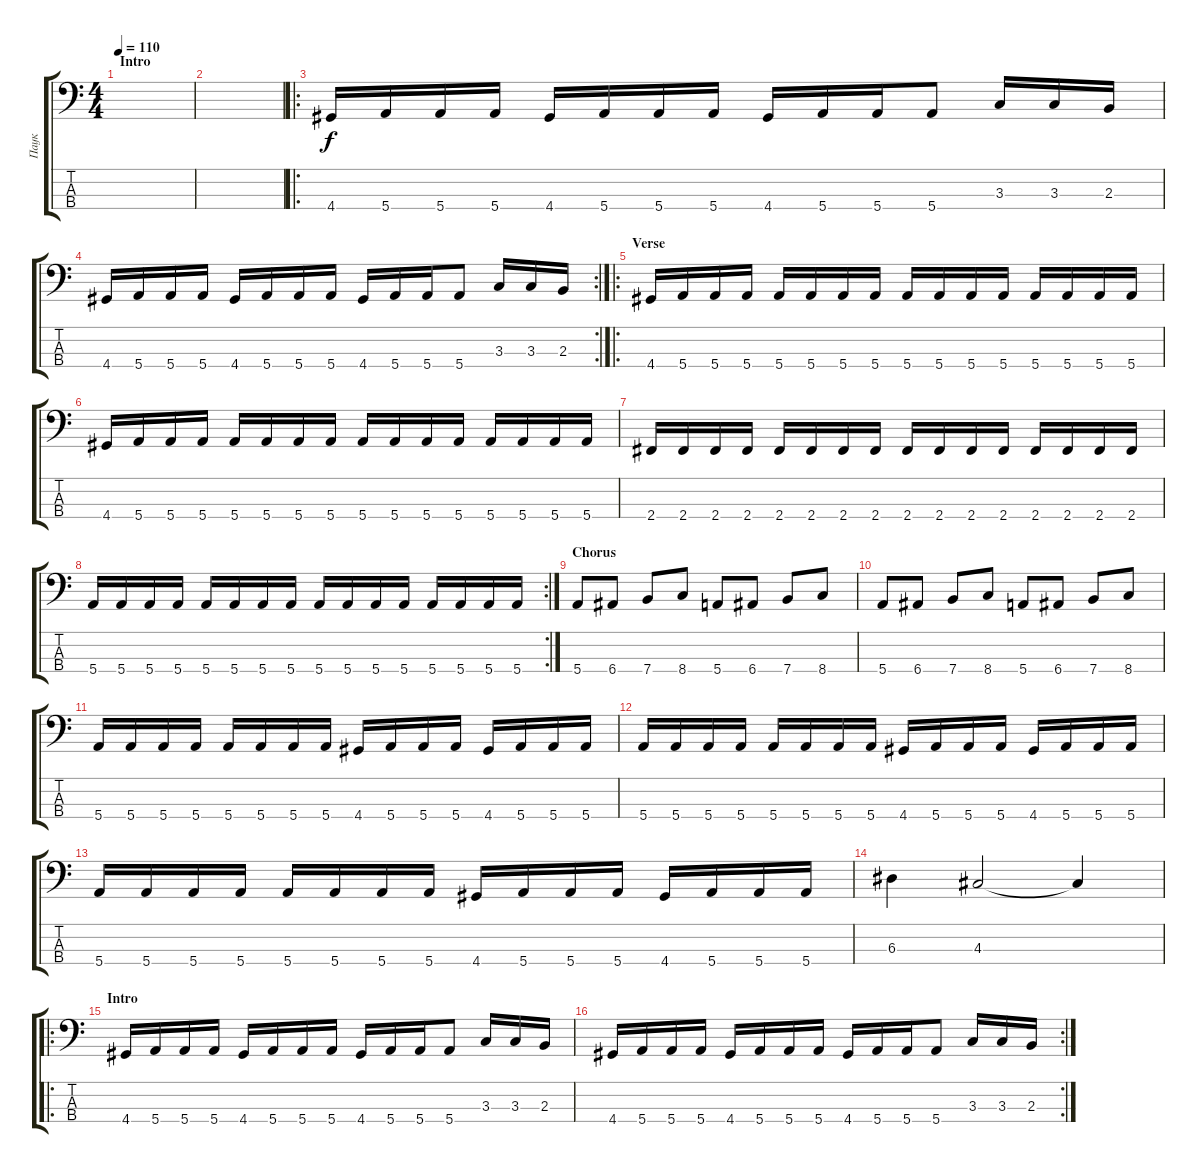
\track ("Паук" "Паук") {instrument electricbasspick}
\staff {score tabs}
\tuning (G2 D2 A1 E1) {hide}
\ts (4 4)
\section ("" "Intro")
\tempo 110
\clef f4
\ks c
|
|
\ro
4.4.16 5.4.16 5.4.16 5.4.16 4.4.16 5.4.16 5.4.16 5.4.16 4.4.16 5.4.16 5.4.16 5.4.8 3.3.16 3.3.16 2.3.16 |
\rc 2
4.4.16 5.4.16 5.4.16 5.4.16 4.4.16 5.4.16 5.4.16 5.4.16 4.4.16 5.4.16 5.4.16 5.4.8 3.3.16 3.3.16 2.3.16 |
\ro
\section ("" "Verse")
4.4.16 5.4.16 5.4.16 5.4.16 5.4.16 5.4.16 5.4.16 5.4.16 5.4.16 5.4.16 5.4.16 5.4.16 5.4.16 5.4.16 5.4.16 5.4.16 |
4.4.16 5.4.16 5.4.16 5.4.16 5.4.16 5.4.16 5.4.16 5.4.16 5.4.16 5.4.16 5.4.16 5.4.16 5.4.16 5.4.16 5.4.16 5.4.16 |
2.4.16 2.4.16 2.4.16 2.4.16 2.4.16 2.4.16 2.4.16 2.4.16 2.4.16 2.4.16 2.4.16 2.4.16 2.4.16 2.4.16 2.4.16 2.4.16 |
\rc 2
5.4.16 5.4.16 5.4.16 5.4.16 5.4.16 5.4.16 5.4.16 5.4.16 5.4.16 5.4.16 5.4.16 5.4.16 5.4.16 5.4.16 5.4.16 5.4.16 |
\section ("" "Chorus")
5.4.8 6.4.8 7.4.8 8.4.8 5.4.8 6.4.8 7.4.8 8.4.8 |
5.4.8 6.4.8 7.4.8 8.4.8 5.4.8 6.4.8 7.4.8 8.4.8 |
5.4.16 5.4.16 5.4.16 5.4.16 5.4.16 5.4.16 5.4.16 5.4.16 4.4.16 5.4.16 5.4.16 5.4.16 4.4.16 5.4.16 5.4.16 5.4.16 |
5.4.16 5.4.16 5.4.16 5.4.16 5.4.16 5.4.16 5.4.16 5.4.16 4.4.16 5.4.16 5.4.16 5.4.16 4.4.16 5.4.16 5.4.16 5.4.16 |
5.4.16 5.4.16 5.4.16 5.4.16 5.4.16 5.4.16 5.4.16 5.4.16 4.4.16 5.4.16 5.4.16 5.4.16 4.4.16 5.4.16 5.4.16 5.4.16 |
6.3.4 4.3.2 4.3{t}.4 |
\ro
\section ("" "Intro")
4.4.16 5.4.16 5.4.16 5.4.16 4.4.16 5.4.16 5.4.16 5.4.16 4.4.16 5.4.16 5.4.16 5.4.8 3.3.16 3.3.16 2.3.16 |
\rc 2
4.4.16 5.4.16 5.4.16 5.4.16 4.4.16 5.4.16 5.4.16 5.4.16 4.4.16 5.4.16 5.4.16 5.4.8 3.3.16 3.3.16 2.3.16
